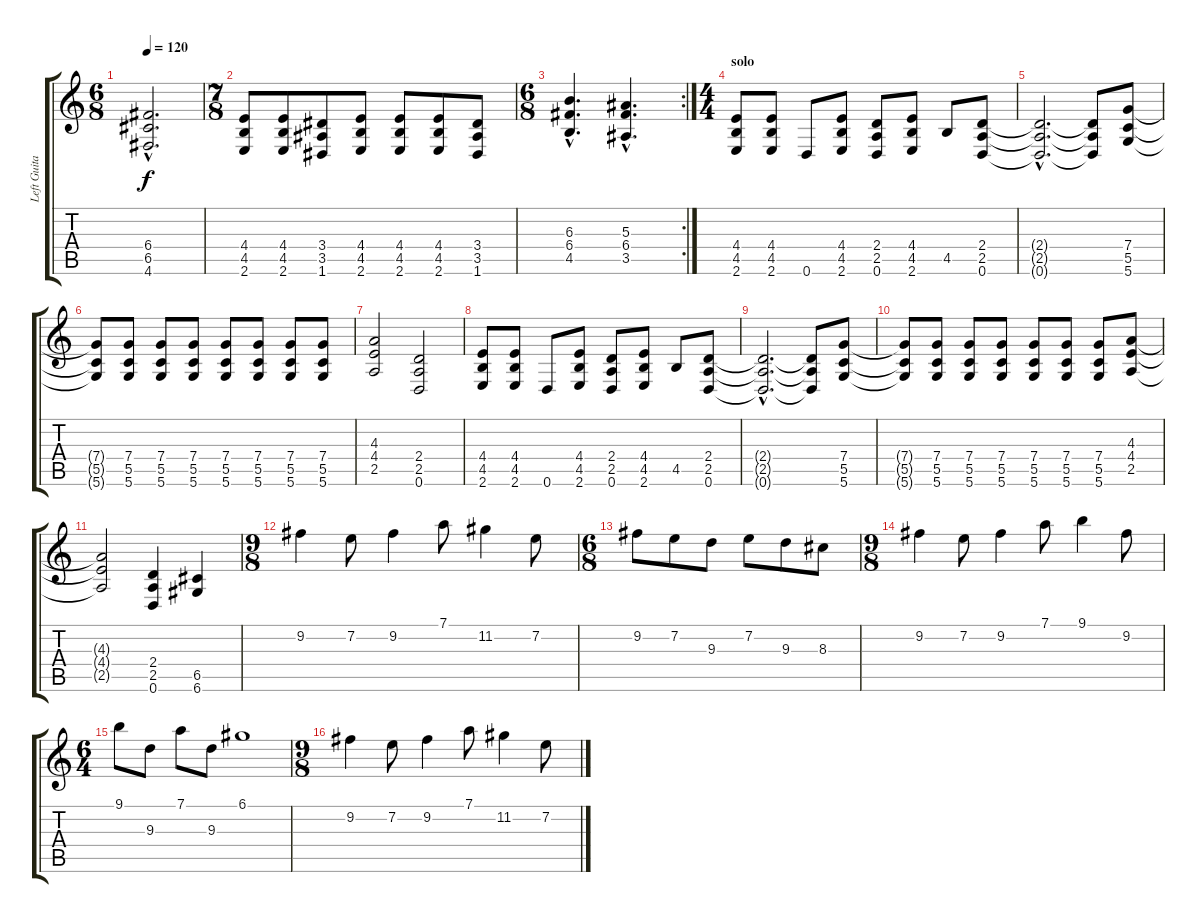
\track ("Left Guitar" "Left Guita") {instrument distortionguitar}
\staff {score tabs}
\tuning (D4 A3 F3 C3 G2 D2) {hide}
\ts (6 8)
\tempo 120
\clef g2
\ks c
(6.4{hac} 6.5{hac} 4.6{hac}).2{d dy f} |
\ts (7 8)
(4.4 4.5 2.6).8 (4.4 4.5 2.6).8 (3.4 3.5 1.6).8 (4.4 4.5 2.6).8 (4.4 4.5 2.6).8 (4.4 4.5 2.6).8 (3.4 3.5 1.6).8 |
\rc 2
\ts (6 8)
(6.3{hac} 6.4{hac} 4.5{hac}).4{d} (5.3{hac} 6.4{hac} 3.5{hac}).4{d} |
\ts (4 4)
\section ("" "solo")
(4.4 4.5 2.6).8{volume 12 instrument distortionguitar} (4.4 4.5 2.6).8 0.6.8 (4.4 4.5 2.6).8 (2.4 2.5 0.6).8 (4.4 4.5 2.6).8 4.5.8 (2.4 2.5 0.6).8 |
(2.4{hac t} 2.5{hac t} 0.6{hac t}).2{d} (2.4{t} 2.5{t} 0.6{t}).8 (7.4 5.5 5.6).8 |
(7.4{t} 5.5{t} 5.6{t}).8 (7.4 5.5 5.6).8 (7.4 5.5 5.6).8 (7.4 5.5 5.6).8 (7.4 5.5 5.6).8 (7.4 5.5 5.6).8 (7.4 5.5 5.6).8 (7.4 5.5 5.6).8 |
(4.3 4.4 2.5).2 (2.4 2.5 0.6).2 |
(4.4 4.5 2.6).8{volume 13 instrument distortionguitar} (4.4 4.5 2.6).8 0.6.8 (4.4 4.5 2.6).8 (2.4 2.5 0.6).8 (4.4 4.5 2.6).8 4.5.8 (2.4 2.5 0.6).8 |
(2.4{hac t} 2.5{hac t} 0.6{hac t}).2{d} (2.4{t} 2.5{t} 0.6{t}).8 (7.4 5.5 5.6).8 |
(7.4{t} 5.5{t} 5.6{t}).8 (7.4 5.5 5.6).8 (7.4 5.5 5.6).8 (7.4 5.5 5.6).8 (7.4 5.5 5.6).8 (7.4 5.5 5.6).8 (7.4 5.5 5.6).8 (4.3 4.4 2.5).8 |
(4.3{t} 4.4{t} 2.5{t}).2 (2.4 2.5 0.6).4 (6.5 6.6).4 |
\ts (9 8)
9.2.4{volume 16 instrument acousticguitarsteel} 7.2.8 9.2.4 7.1.8 11.2.4 7.2.8 |
\ts (6 8)
9.2.8 7.2.8 9.3.8 7.2.8 9.3.8 8.3.8 |
\ts (9 8)
9.2.4 7.2.8 9.2.4 7.1.8 9.1.4 9.2.8 |
\ts (6 4)
9.1.8 9.3.8 7.1.8 9.3.8 6.1.1 |
\ts (9 8)
9.2.4{volume 13 instrument distortionguitar} 7.2.8 9.2.4 7.1.8 11.2.4 7.2.8
